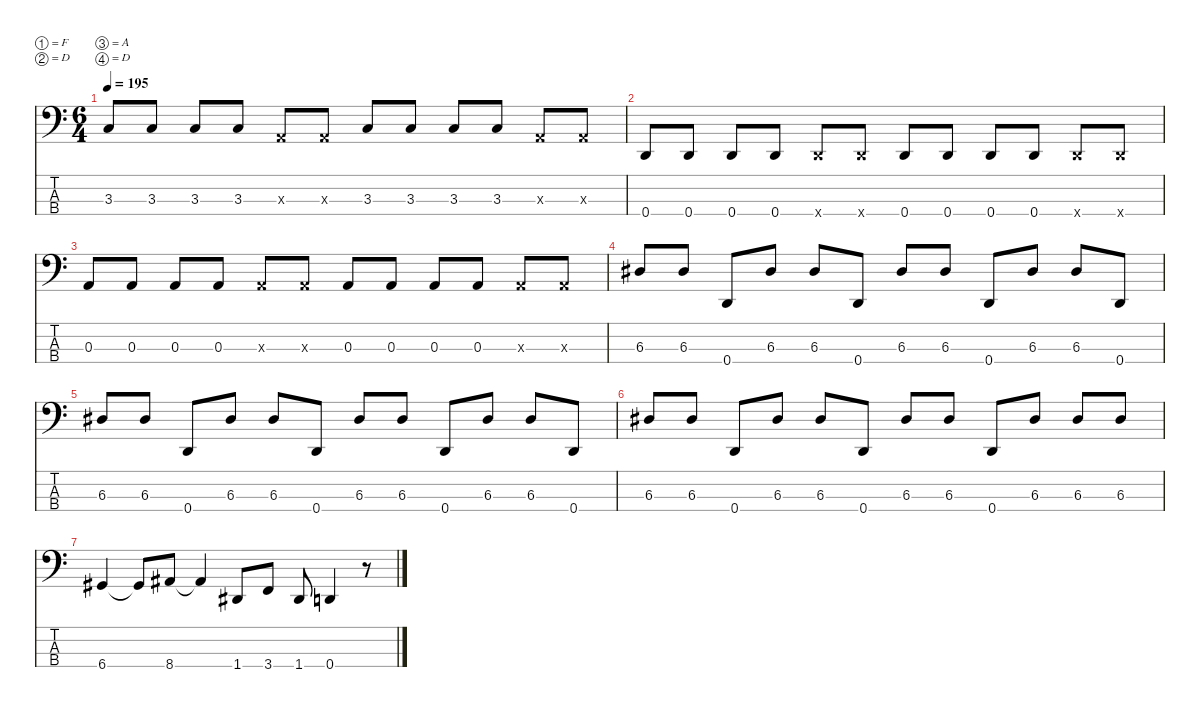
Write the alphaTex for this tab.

\defaultSystemsLayout 4
\hideDynamics
\bracketExtendMode nobrackets
\singleTrackTrackNamePolicy hidden
\multiTrackTrackNamePolicy hidden
\firstSystemTrackNameMode fullname
\firstSystemTrackNameOrientation horizontal
\otherSystemsTrackNameOrientation horizontal
\track ("Bass" "el.bs.") {instrument electricbassfinger}
\staff {score tabs}
\tuning (F2 D2 A1 D1)
\ts (6 4)
\tempo 195
\clef f4
\ks c
3.3.8{dy f beam Up} 3.3.8{beam Up} 3.3.8{beam Up} 3.3.8{beam Up} 0.3{x}.8{beam Up} 0.3{x}.8{beam Up} 3.3.8{beam Up} 3.3.8{beam Up} 3.3.8{beam Up} 3.3.8{beam Up} 0.3{x}.8{beam Up} 0.3{x}.8{beam Up} |
0.4.8{beam Up} 0.4.8{beam Up} 0.4.8{beam Up} 0.4.8{beam Up} 0.4{x}.8{beam Up} 0.4{x}.8{beam Up} 0.4.8{beam Up} 0.4.8{beam Up} 0.4.8{beam Up} 0.4.8{beam Up} 0.4{x}.8{beam Up} 0.4{x}.8{beam Up} |
0.3.8{beam Up} 0.3.8{beam Up} 0.3.8{beam Up} 0.3.8{beam Up} 0.3{x}.8{beam Up} 0.3{x}.8{beam Up} 0.3.8{beam Up} 0.3.8{beam Up} 0.3.8{beam Up} 0.3.8{beam Up} 0.3{x}.8{beam Up} 0.3{x}.8{beam Up} |
6.3{acc #}.8{beam Up} 6.3{acc #}.8{beam Up} 0.4.8{beam Up} 6.3{acc #}.8{beam Up} 6.3{acc #}.8{beam Up} 0.4.8{beam Up} 6.3{acc #}.8{beam Up} 6.3{acc #}.8{beam Up} 0.4.8{beam Up} 6.3{acc #}.8{beam Up} 6.3{acc #}.8{beam Up} 0.4.8{beam Up} |
6.3{acc #}.8{beam Up} 6.3{acc #}.8{beam Up} 0.4.8{beam Up} 6.3{acc #}.8{beam Up} 6.3{acc #}.8{beam Up} 0.4.8{beam Up} 6.3{acc #}.8{beam Up} 6.3{acc #}.8{beam Up} 0.4.8{beam Up} 6.3{acc #}.8{beam Up} 6.3{acc #}.8{beam Up} 0.4.8{beam Up} |
6.3{acc #}.8{beam Up} 6.3{acc #}.8{beam Up} 0.4.8{beam Up} 6.3{acc #}.8{beam Up} 6.3{acc #}.8{beam Up} 0.4.8{beam Up} 6.3{acc #}.8{beam Up} 6.3{acc #}.8{beam Up} 0.4.8{beam Up} 6.3{acc #}.8{beam Up} 6.3{acc #}.8{beam Up} 6.3{acc #}.8{beam Up} |
6.4{acc #}.4{beam Up} 6.4{t acc #}.8{beam Up} 8.4{acc #}.8{beam Up} 8.4{t acc #}.4{beam Up} 1.4{acc #}.8{dy ff beam Up} 3.4.8{beam Up} 1.4{acc #}.8{beam Up} 0.4.4{beam Up} r.8{beam Up}
